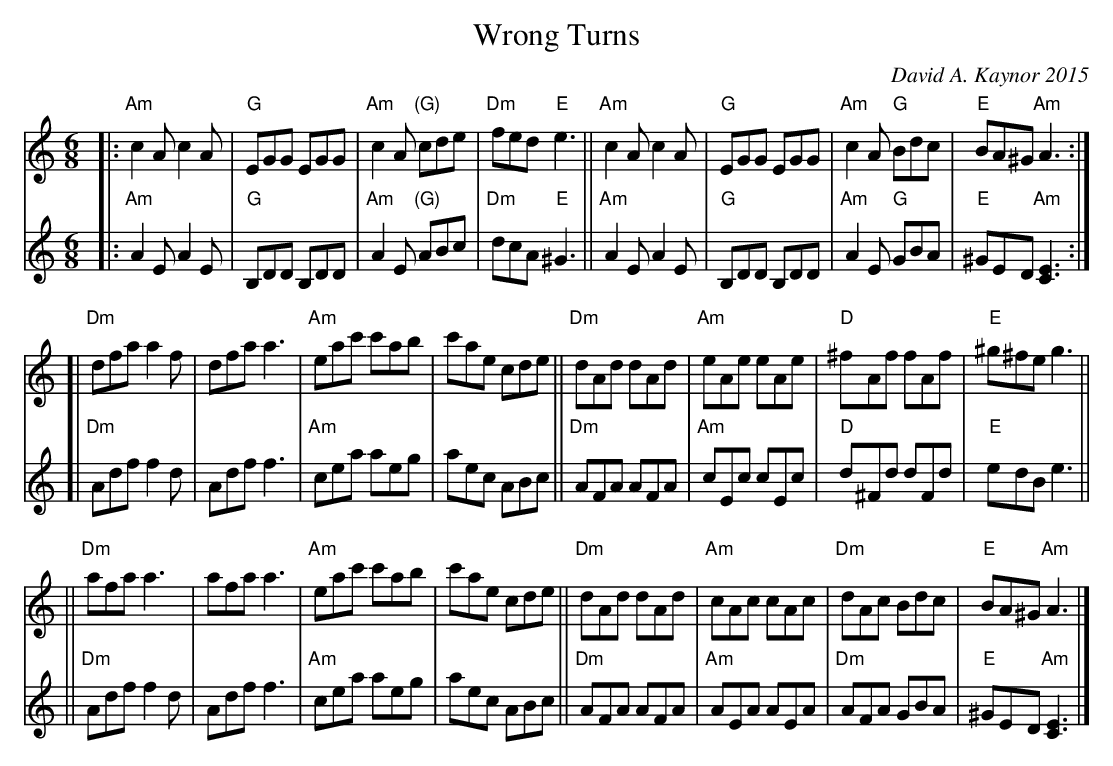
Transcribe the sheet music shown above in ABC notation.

X:1
T: Wrong Turns
C: David A. Kaynor 2015
M: 6/8
L: 1/8
K: Am
V: 1 staves=2	% Reformatted to be more compact.
|:\
"Am"c2A c2A | "G"EGG EGG | "Am"c2A "(G)"cde | "Dm"fed  "E"e3 ||\
"Am"c2A c2A | "G"EGG EGG | "Am"c2A "G"Bdc | "E"BA^G "Am"A3 :|
[|\
"Dm"dfa a2f |     dfa a3  | "Am"eac' c'ab |    c'ae cde ||\
"Dm"dAd dAd | "Am"eAe eAe | "D"^fAf  fAf  | "E"^g^fe g3 ||
||\
"Dm"afa a3  |     afa a3  | "Am"eac' c'ab |    c'ae    cde ||\
"Dm"dAd dAd | "Am"cAc cAc | "Dm"dAc  Bdc  | "E"BA^G "Am"A3 |]
V: 2	% Preserves staff layout.
|:\
"Am"A2E A2E | "G"B,DD B,DD | "Am"A2E "(G)"ABc | "Dm"dcA "E"^G3 ||
"Am"A2E A2E | "G"B,DD B,DD | "Am"A2E "G"GBA | "E"^GED "Am"[E3C3] :|
[|\
"Dm"Adf f2d | Adf f3 | "Am"cea aeg | aec ABc ||
"Dm"AFA AFA | "Am"cEc cEc | "D"d^Fd dFd | "E"edB e3 ||
||\
"Dm"Adf f2d | Adf f3 | "Am"cea aeg | aec ABc ||
"Dm"AFA AFA | "Am"AEA AEA | "Dm"AFA GBA | "E"^GED "Am"[E3C3] |]
